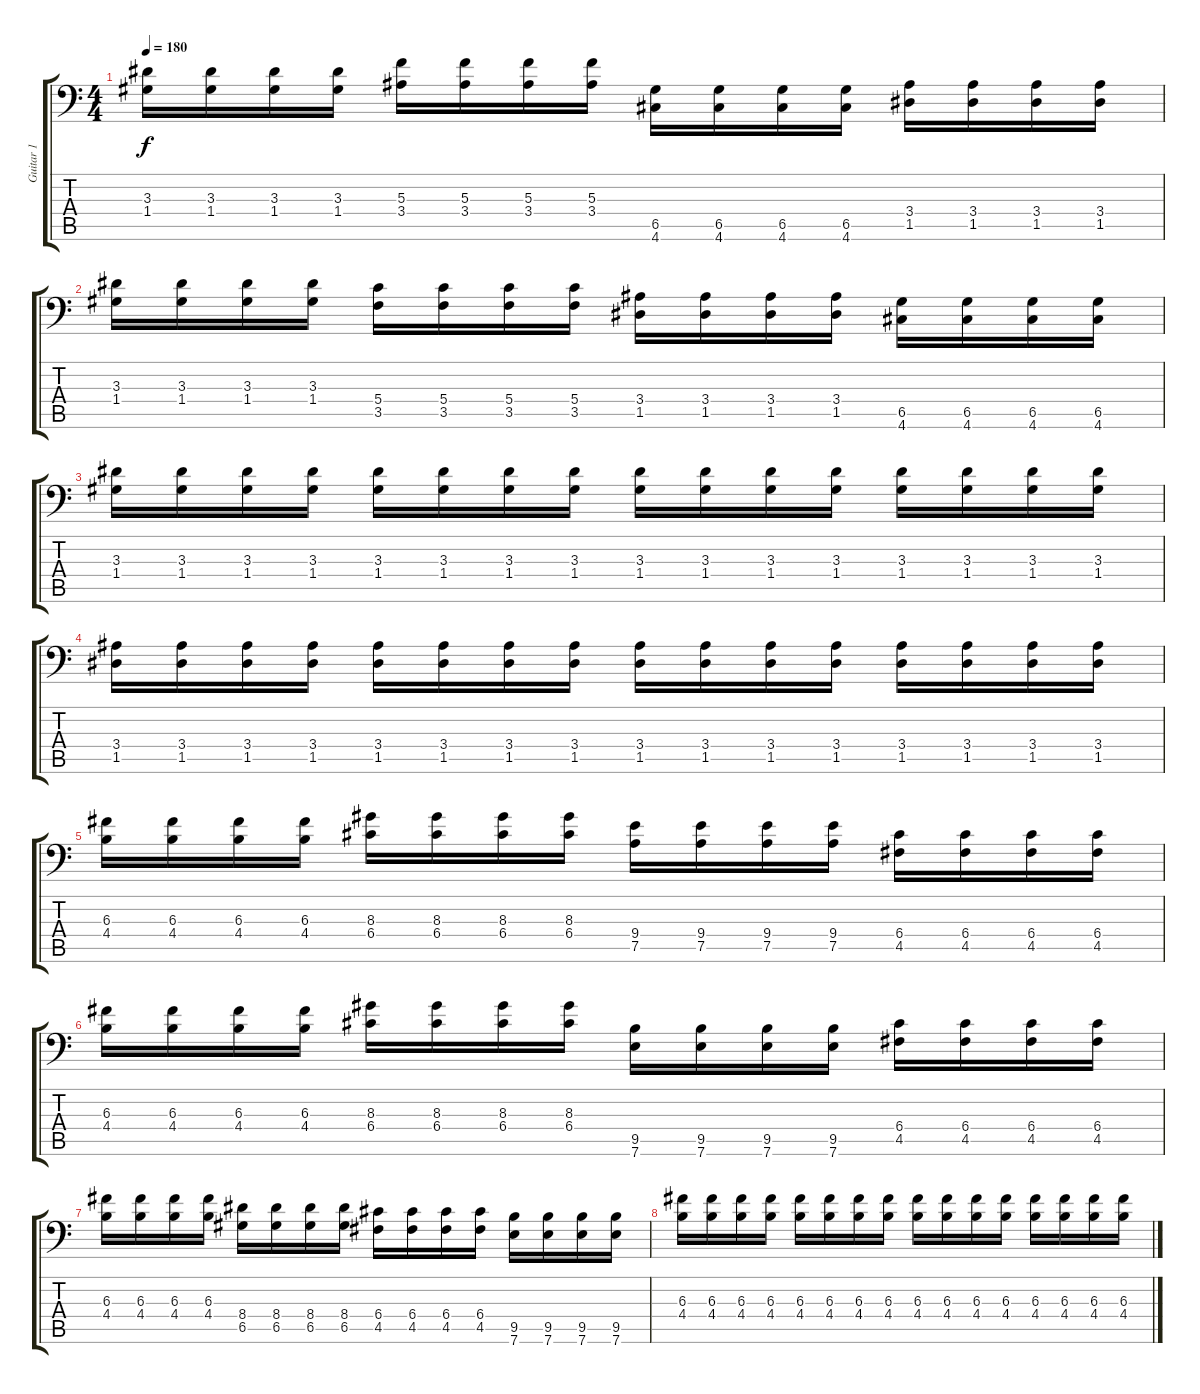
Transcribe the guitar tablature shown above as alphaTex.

\track ("Guitar 1" "Guitar 1") {instrument overdrivenguitar}
\staff {score tabs}
\tuning (A3 E3 C3 G2 D2 A1) {hide}
\ts (4 4)
\tempo 180
\clef f4
\ks c
(3.3 1.4).16{dy f} (3.3 1.4).16 (3.3 1.4).16 (3.3 1.4).16 (5.3 3.4).16 (5.3 3.4).16 (5.3 3.4).16 (5.3 3.4).16 (6.5 4.6).16 (6.5 4.6).16 (6.5 4.6).16 (6.5 4.6).16 (3.4 1.5).16 (3.4 1.5).16 (3.4 1.5).16 (3.4 1.5).16 |
(3.3 1.4).16 (3.3 1.4).16 (3.3 1.4).16 (3.3 1.4).16 (5.4 3.5).16 (5.4 3.5).16 (5.4 3.5).16 (5.4 3.5).16 (3.4 1.5).16 (3.4 1.5).16 (3.4 1.5).16 (3.4 1.5).16 (6.5 4.6).16 (6.5 4.6).16 (6.5 4.6).16 (6.5 4.6).16 |
(3.3 1.4).16 (3.3 1.4).16 (3.3 1.4).16 (3.3 1.4).16 (3.3 1.4).16 (3.3 1.4).16 (3.3 1.4).16 (3.3 1.4).16 (3.3 1.4).16 (3.3 1.4).16 (3.3 1.4).16 (3.3 1.4).16 (3.3 1.4).16 (3.3 1.4).16 (3.3 1.4).16 (3.3 1.4).16 |
(3.4 1.5).16 (3.4 1.5).16 (3.4 1.5).16 (3.4 1.5).16 (3.4 1.5).16 (3.4 1.5).16 (3.4 1.5).16 (3.4 1.5).16 (3.4 1.5).16 (3.4 1.5).16 (3.4 1.5).16 (3.4 1.5).16 (3.4 1.5).16 (3.4 1.5).16 (3.4 1.5).16 (3.4 1.5).16 |
(6.3 4.4).16 (6.3 4.4).16 (6.3 4.4).16 (6.3 4.4).16 (8.3 6.4).16 (8.3 6.4).16 (8.3 6.4).16 (8.3 6.4).16 (9.4 7.5).16 (9.4 7.5).16 (9.4 7.5).16 (9.4 7.5).16 (6.4 4.5).16 (6.4 4.5).16 (6.4 4.5).16 (6.4 4.5).16 |
(6.3 4.4).16 (6.3 4.4).16 (6.3 4.4).16 (6.3 4.4).16 (8.3 6.4).16 (8.3 6.4).16 (8.3 6.4).16 (8.3 6.4).16 (9.5 7.6).16 (9.5 7.6).16 (9.5 7.6).16 (9.5 7.6).16 (6.4 4.5).16 (6.4 4.5).16 (6.4 4.5).16 (6.4 4.5).16 |
(6.3 4.4).16 (6.3 4.4).16 (6.3 4.4).16 (6.3 4.4).16 (8.4 6.5).16 (8.4 6.5).16 (8.4 6.5).16 (8.4 6.5).16 (6.4 4.5).16 (6.4 4.5).16 (6.4 4.5).16 (6.4 4.5).16 (9.5 7.6).16 (9.5 7.6).16 (9.5 7.6).16 (9.5 7.6).16 |
(6.3 4.4).16 (6.3 4.4).16 (6.3 4.4).16 (6.3 4.4).16 (6.3 4.4).16 (6.3 4.4).16 (6.3 4.4).16 (6.3 4.4).16 (6.3 4.4).16 (6.3 4.4).16 (6.3 4.4).16 (6.3 4.4).16 (6.3 4.4).16 (6.3 4.4).16 (6.3 4.4).16 (6.3 4.4).16
